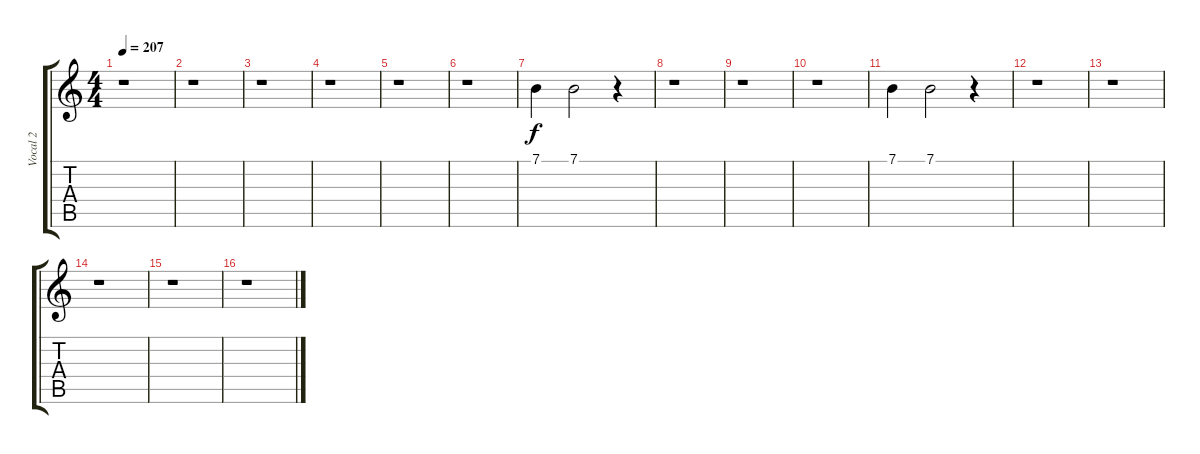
\track ("Vocal 2" "Vocal 2") {instrument lead2sawtooth}
\staff {score tabs}
\tuning (E4 B3 G3 D3 A2 E2) {hide}
\ts (4 4)
\tempo 207
\clef g2
\ks c
r.1{dy f} |
r.1 |
r.1 |
r.1 |
r.1 |
r.1 |
7.1.4 7.1.2 r.4 |
r.1 |
r.1 |
r.1 |
7.1.4 7.1.2 r.4 |
r.1 |
r.1 |
r.1 |
r.1 |
r.1
